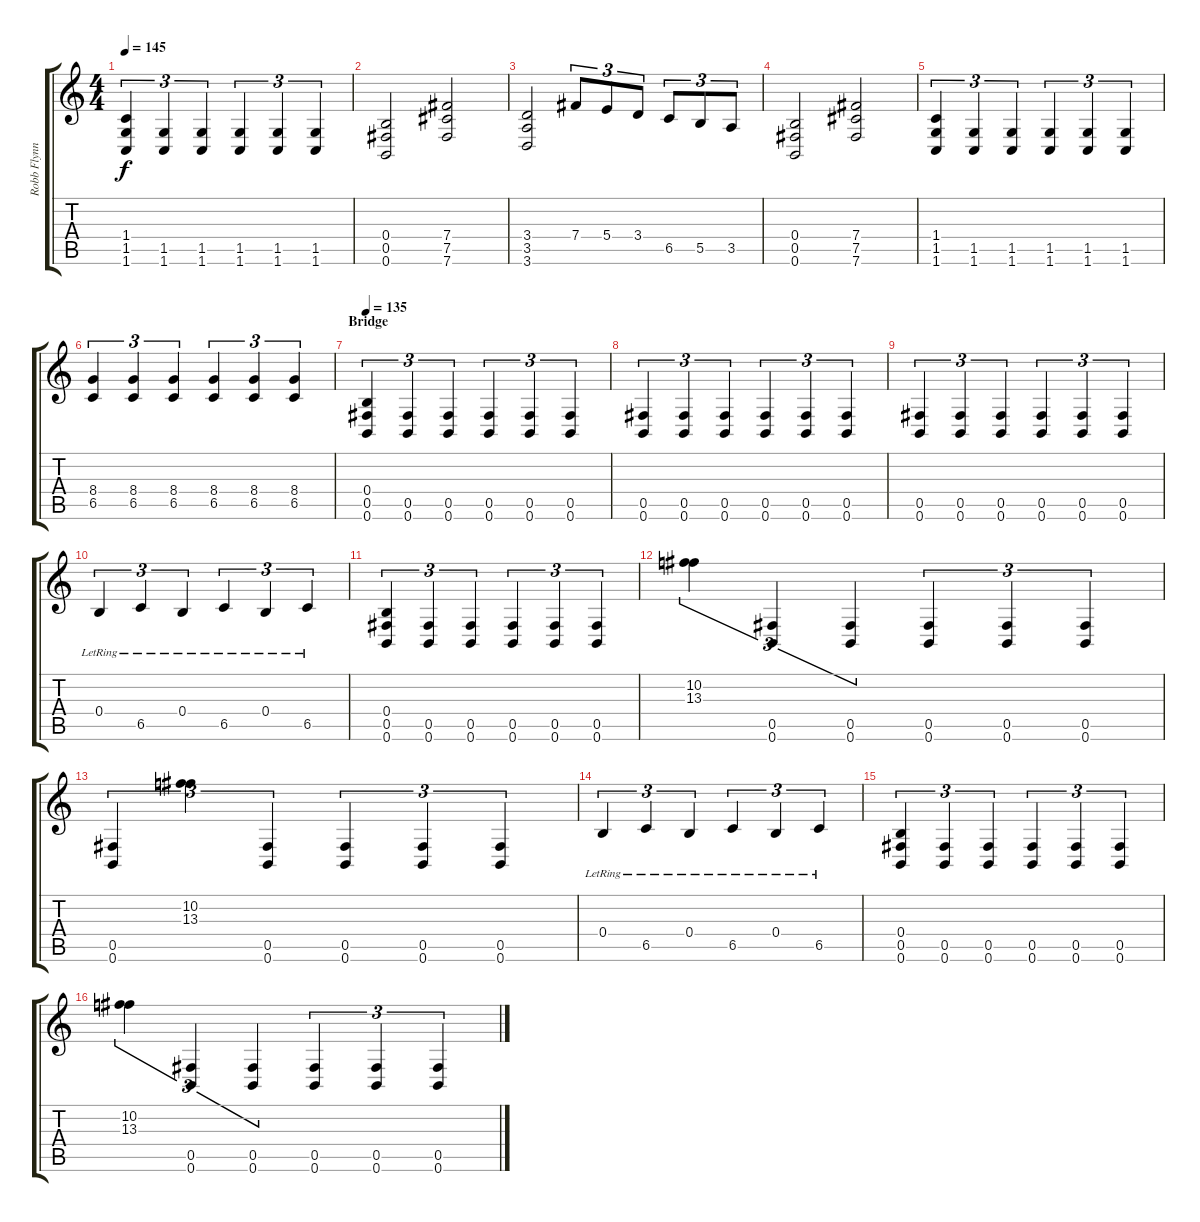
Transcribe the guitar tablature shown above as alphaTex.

\track ("Robb Flynn" "Robb Flynn") {instrument distortionguitar}
\staff {score tabs}
\tuning (Db4 Ab3 E3 B2 Gb2 B1) {hide}
\ts (4 4)
\tempo 145
\clef g2
\ks c
(1.4 1.5 1.6).4{tu (3 2) dy f} (1.5 1.6).4{tu (3 2)} (1.5 1.6).4{tu (3 2)} (1.5 1.6).4{tu (3 2)} (1.5 1.6).4{tu (3 2)} (1.5 1.6).4{tu (3 2)} |
(0.4 0.5 0.6).2 (7.4 7.5 7.6).2 |
(3.4 3.5 3.6).2 7.4.8{tu (3 2)} 5.4.8{tu (3 2)} 3.4.8{tu (3 2)} 6.5.8{tu (3 2)} 5.5.8{tu (3 2)} 3.5.8{tu (3 2)} |
(0.4 0.5 0.6).2 (7.4 7.5 7.6).2 |
(1.4 1.5 1.6).4{tu (3 2)} (1.5 1.6).4{tu (3 2)} (1.5 1.6).4{tu (3 2)} (1.5 1.6).4{tu (3 2)} (1.5 1.6).4{tu (3 2)} (1.5 1.6).4{tu (3 2)} |
(8.4 6.5).4{tu (3 2)} (8.4 6.5).4{tu (3 2)} (8.4 6.5).4{tu (3 2)} (8.4 6.5).4{tu (3 2)} (8.4 6.5).4{tu (3 2)} (8.4 6.5).4{tu (3 2)} |
\section ("" "Bridge")
\tempo 135
(0.4 0.5 0.6).4{tu (3 2)} (0.5 0.6).4{tu (3 2)} (0.5 0.6).4{tu (3 2)} (0.5 0.6).4{tu (3 2)} (0.5 0.6).4{tu (3 2)} (0.5 0.6).4{tu (3 2)} |
(0.5 0.6).4{tu (3 2)} (0.5 0.6).4{tu (3 2)} (0.5 0.6).4{tu (3 2)} (0.5 0.6).4{tu (3 2)} (0.5 0.6).4{tu (3 2)} (0.5 0.6).4{tu (3 2)} |
(0.5 0.6).4{tu (3 2)} (0.5 0.6).4{tu (3 2)} (0.5 0.6).4{tu (3 2)} (0.5 0.6).4{tu (3 2)} (0.5 0.6).4{tu (3 2)} (0.5 0.6).4{tu (3 2)} |
0.4{lr}.4{tu (3 2)} 6.5{lr}.4{tu (3 2)} 0.4{lr}.4{tu (3 2)} 6.5{lr}.4{tu (3 2)} 0.4{lr}.4{tu (3 2)} 6.5{lr}.4{tu (3 2)} |
(0.4 0.5 0.6).4{tu (3 2)} (0.5 0.6).4{tu (3 2)} (0.5 0.6).4{tu (3 2)} (0.5 0.6).4{tu (3 2)} (0.5 0.6).4{tu (3 2)} (0.5 0.6).4{tu (3 2)} |
(10.2 13.3).4{tu (3 2)} (0.5 0.6).4{tu (3 2)} (0.5 0.6).4{tu (3 2)} (0.5 0.6).4{tu (3 2)} (0.5 0.6).4{tu (3 2)} (0.5 0.6).4{tu (3 2)} |
(0.5 0.6).4{tu (3 2)} (10.2 13.3).4{tu (3 2)} (0.5 0.6).4{tu (3 2)} (0.5 0.6).4{tu (3 2)} (0.5 0.6).4{tu (3 2)} (0.5 0.6).4{tu (3 2)} |
0.4{lr}.4{tu (3 2)} 6.5{lr}.4{tu (3 2)} 0.4{lr}.4{tu (3 2)} 6.5{lr}.4{tu (3 2)} 0.4{lr}.4{tu (3 2)} 6.5{lr}.4{tu (3 2)} |
(0.4 0.5 0.6).4{tu (3 2)} (0.5 0.6).4{tu (3 2)} (0.5 0.6).4{tu (3 2)} (0.5 0.6).4{tu (3 2)} (0.5 0.6).4{tu (3 2)} (0.5 0.6).4{tu (3 2)} |
(10.2 13.3).4{tu (3 2)} (0.5 0.6).4{tu (3 2)} (0.5 0.6).4{tu (3 2)} (0.5 0.6).4{tu (3 2)} (0.5 0.6).4{tu (3 2)} (0.5 0.6).4{tu (3 2)}
